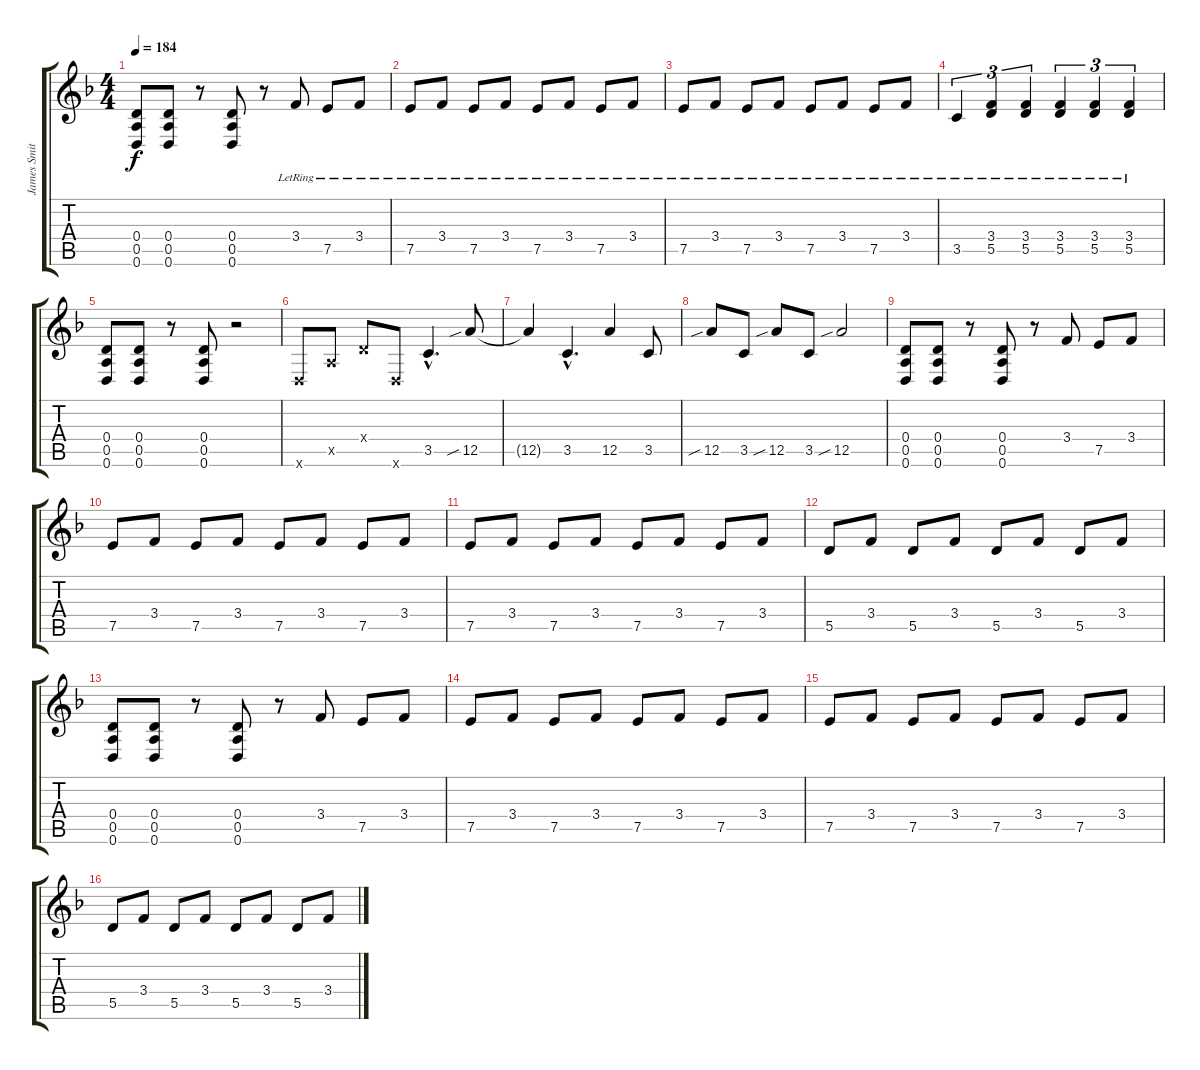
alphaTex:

\track ("James Smith" "James Smit") {instrument distortionguitar}
\staff {score tabs}
\tuning (E4 B3 G3 D3 A2 D2) {hide}
\ts (4 4)
\tempo 184
\clef g2
\ks dminor
(0.4 0.5 0.6).8{dy f} (0.4 0.5 0.6).8 r.8 (0.4 0.5 0.6).8 r.8 3.4{lr}.8 7.5{lr}.8 3.4{lr}.8 |
7.5{lr}.8 3.4{lr}.8 7.5{lr}.8 3.4{lr}.8 7.5{lr}.8 3.4{lr}.8 7.5{lr}.8 3.4{lr}.8 |
7.5{lr}.8 3.4{lr}.8 7.5{lr}.8 3.4{lr}.8 7.5{lr}.8 3.4{lr}.8 7.5{lr}.8 3.4{lr}.8 |
3.5{lr}.4{tu (3 2)} (3.4{lr} 5.5{lr}).4{tu (3 2)} (3.4{lr} 5.5{lr}).4{tu (3 2)} (3.4{lr} 5.5{lr}).4{tu (3 2)} (3.4{lr} 5.5{lr}).4{tu (3 2)} (3.4{lr} 5.5{lr}).4{tu (3 2)} |
(0.4 0.5 0.6).8 (0.4 0.5 0.6).8 r.8 (0.4 0.5 0.6).8 r.2 |
0.6{x}.8 0.5{x}.8 0.4{x}.8 0.6{x}.8 3.5{hac}.4{d} 12.5{sib}.8 |
12.5{t}.4 3.5{hac}.4{d} 12.5.4 3.5.8 |
12.5{sib}.8 3.5.8 12.5{sib}.8 3.5.8 12.5{sib}.2 |
(0.4 0.5 0.6).8 (0.4 0.5 0.6).8 r.8 (0.4 0.5 0.6).8 r.8 3.4.8 7.5.8 3.4.8 |
7.5.8 3.4.8 7.5.8 3.4.8 7.5.8 3.4.8 7.5.8 3.4.8 |
7.5.8 3.4.8 7.5.8 3.4.8 7.5.8 3.4.8 7.5.8 3.4.8 |
5.5.8 3.4.8 5.5.8 3.4.8 5.5.8 3.4.8 5.5.8 3.4.8 |
(0.4 0.5 0.6).8 (0.4 0.5 0.6).8 r.8 (0.4 0.5 0.6).8 r.8 3.4.8 7.5.8 3.4.8 |
7.5.8 3.4.8 7.5.8 3.4.8 7.5.8 3.4.8 7.5.8 3.4.8 |
7.5.8 3.4.8 7.5.8 3.4.8 7.5.8 3.4.8 7.5.8 3.4.8 |
5.5.8 3.4.8 5.5.8 3.4.8 5.5.8 3.4.8 5.5.8 3.4.8
